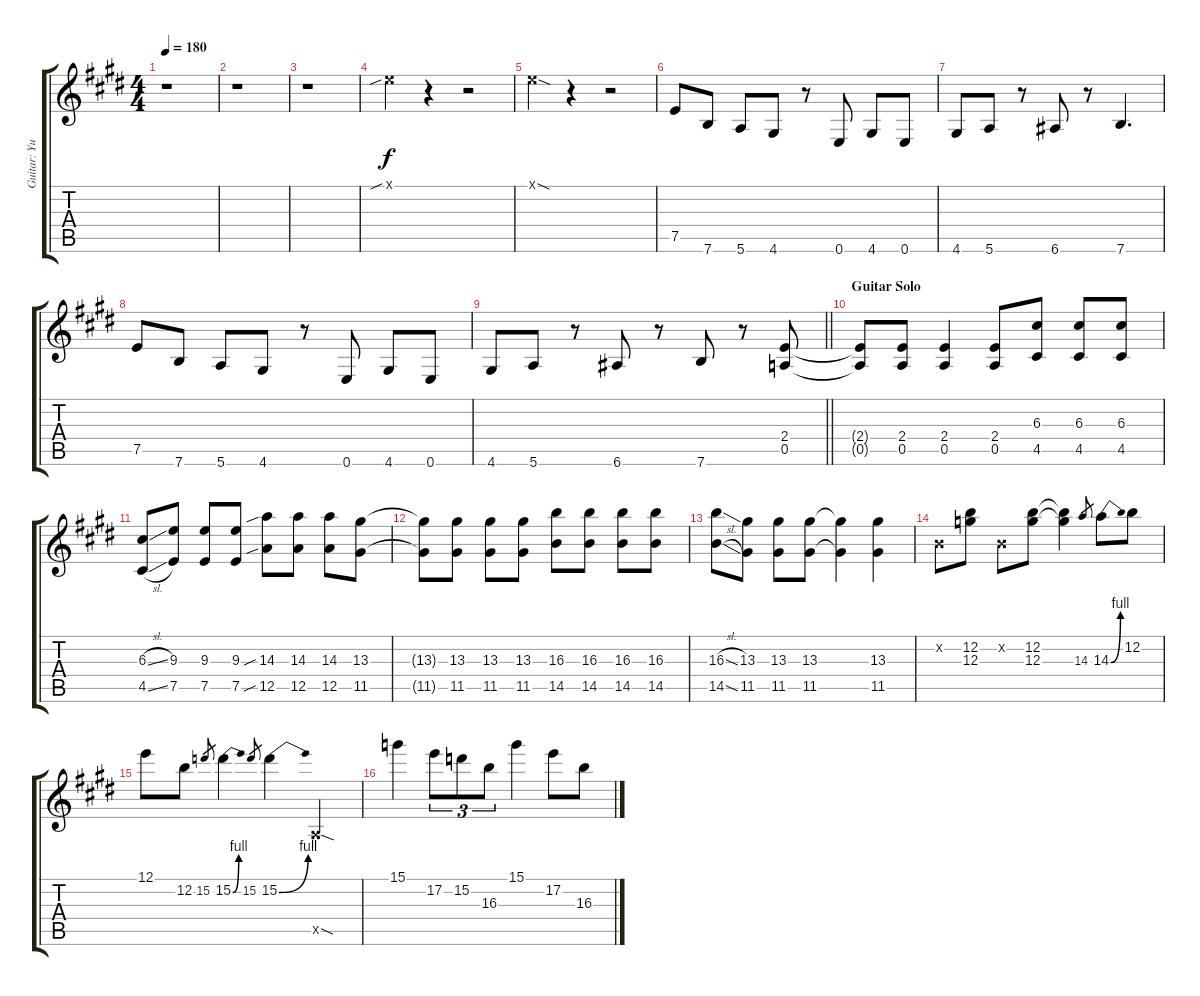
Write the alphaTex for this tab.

\track ("Guitar: Yui Hirasawa" "Guitar: Yu") {instrument overdrivenguitar}
\staff {score tabs}
\tuning (E4 B3 G3 D3 A2 E2) {hide}
\ts (4 4)
\tempo 180
\clef g2
\ks e
r.1{dy f} |
r.1 |
r.1 |
0.1{sib x}.4 r.4 r.2 |
0.1{sod x}.4 r.4 r.2 |
7.5.8 7.6.8 5.6.8 4.6.8 r.8 0.6.8 4.6.8 0.6.8 |
4.6.8 5.6.8 r.8 6.6.8 r.8 7.6.4{d} |
7.5.8 7.6.8 5.6.8 4.6.8 r.8 0.6.8 4.6.8 0.6.8 |
\barLineRight lightlight
4.6.8 5.6.8 r.8 6.6.8 r.8 7.6.8 r.8 (2.4 0.5).8 |
\section ("" "Guitar Solo")
(2.4{t} 0.5{t}).8 (2.4 0.5).8 (2.4 0.5).4 (2.4 0.5).8 (6.3 4.5).8 (6.3 4.5).8 (6.3 4.5).8 |
(6.3{sl} 4.5{sl}).8 (9.3 7.5).8 (9.3 7.5).8 (9.3 7.5).8 (14.3{sib} 12.5{sib}).8 (14.3 12.5).8 (14.3 12.5).8 (13.3 11.5).8 |
(13.3{t} 11.5{t}).8 (13.3 11.5).8 (13.3 11.5).8 (13.3 11.5).8 (16.3 14.5).8 (16.3 14.5).8 (16.3 14.5).8 (16.3 14.5).8 |
(16.3{sl} 14.5{sl}).8 (13.3 11.5).8 (13.3 11.5).8 (13.3 11.5).8 (13.3{t} 11.5{t}).4 (13.3 11.5).4 |
0.2{x}.8 (12.2 12.3).8 0.2{x}.8 (12.2 12.3).8 (12.2{t} 12.3{t}).4 14.3.8{gr} 14.3{be (bend 0 0 60 4)}.8 12.2.8 |
12.1.8 12.2.8 15.2.8{gr} 15.2{be (bend 0 0 60 4)}.4 15.2.8{gr} 15.2{be (bend 0 0 60 4)}.4 0.5{sod x}.4 |
15.1.4 17.2.8{tu (3 2)} 15.2.8{tu (3 2)} 16.3.8{tu (3 2)} 15.1.4 17.2.8 16.3.8
